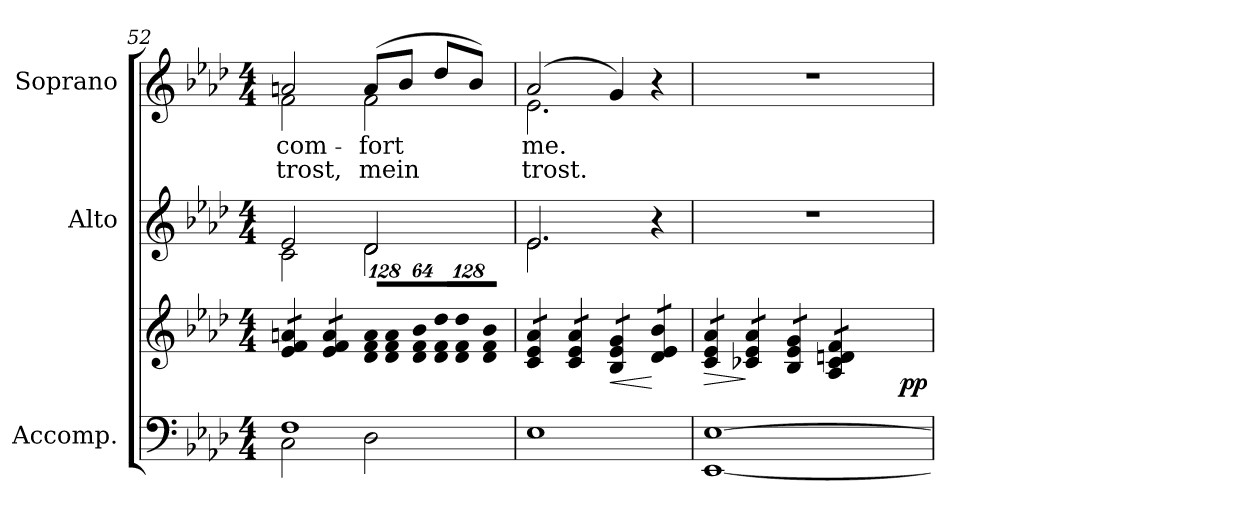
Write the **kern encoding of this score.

**kern	**kern	**dynam	**kern	**kern	**text	**text
*part3	*part3	*part3	*part2	*part1	*part1	*part1
*staff4	*staff3	*staff3/4	*staff2	*staff1	*staff1	*staff1
*I"Accomp.	*	*	*I"Alto	*I"Soprano	*	*
*	*	*	*I'A.	*I'S.	*	*
*clefF4	*clefG2	*	*clefG2	*clefG2	*	*
*k[b-e-a-d-]	*k[b-e-a-d-]	*	*k[b-e-a-d-]	*k[b-e-a-d-]	*	*
*A-:	*A-:	*	*A-:	*A-:	*	*
*M4/4	*M4/4	*	*M4/4	*M4/4	*	*
=52	=52	=52	=52	=52	=52	=52
*^	*	*	*	*	*	*
*	*	*Xbrackettup	*	*	*	*	*
*	*	*	*	*^	*	*	*
!	!	!	!	!	!	!	!LO:LY:b:color=#000000	!LO:LY:b:color=#000000
*	*	*	*	*	*	*^	*	*
*	*	*tremolo	*	*	*	*	*	*	*
1Fi	2Ci\	12e-i/ 12fi 12aniL	.	2e-i/	2ci\	2ani/	2fi\	-com-	trost,
.	.	12e-i/ 12fi 12ani	.	.	.	.	.	.	.
.	.	12e-i/ 12fi 12aniJ	.	.	.	.	.	.	.
.	.	12e-i/ 12fi 12aiL	.	.	.	.	.	.	.
.	.	12e-i/ 12fi 12ai	.	.	.	.	.	.	.
.	.	12e-i/ 12fi 12aiJ	.	.	.	.	.	.	.
*	*	*Xtremolo	*	*	*	*	*	*	*
!	!	!LO:N:vis=8	!	!	!	!	!	!	!
!	!	!	!	!	!	!	!	!LO:LY:b:color=#000000	!LO:LY:b:color=#000000
.	2D-i\	1024%85d-i/ 1024%85fi/ 1024%85ai/L	.	2d-i/	2d-i\	(8ai/L	2fi\	-fort	mein
!	!	!LO:N:vis=8	!	!	!	!	!	!	!
.	.	1024%85d-i/ 1024%85fi/ 1024%85ai/	.	.	.	.	.	.	.
.	.	.	.	.	.	8b-i/J	.	.	.
!	!	!LO:N:vis=8	!	!	!	!	!	!	!
.	.	512%43d-i/ 512%43fi/ 512%43b-i/J	.	.	.	.	.	.	.
!	!	!LO:N:vis=8	!	!	!	!	!	!	!
.	.	1024%85d-i/ 1024%85fi/ 1024%85dd-i/L	.	.	.	8dd-i/L	.	.	.
!	!	!LO:N:vis=8	!	!	!	!	!	!	!
.	.	1024%85d-i/ 1024%85fi/ 1024%85dd-i/	.	.	.	.	.	.	.
.	.	.	.	.	.	8b-i/J)	.	.	.
!	!	!LO:N:vis=8	!	!	!	!	!	!	!
.	.	512%43d-i/ 512%43fi/ 512%43b-i/J	.	.	.	.	.	.	.
*v	*v	*	*	*	*	*	*	*	*
!!LO:LB:g=z	!!
=53	=53	=53	=53	=53	=53	=53	=53	=53
!	!	!	!	!	!	!	!LO:LY:b:color=#000000	!LO:LY:b:color=#000000
*	*tremolo	*	*	*	*	*	*	*
1E-i	12ci/ 12e-i 12a-iL	.	2.e-i/	2.e-i\	(2a-i/	2.e-i\	me.	trost.
.	12ci/ 12e-i 12a-i	.	.	.	.	.	.	.
.	12ci/ 12e-i 12a-iJ	.	.	.	.	.	.	.
.	12ci/ 12e-i 12a-iL	.	.	.	.	.	.	.
.	12ci/ 12e-i 12a-i	.	.	.	.	.	.	.
.	12ci/ 12e-i 12a-iJ	.	.	.	.	.	.	.
!	!	!LO:HP:b	!	!	!	!	!	!
.	12B-i/ 12e-i 12giL	<	.	.	4gi/)	.	.	.
.	12B-i/ 12e-i 12gi	.	.	.	.	.	.	.
.	12B-i/ 12e-i 12giJ	.	.	.	.	.	.	.
.	12d-i/ 12e-i 12b-iL	[	4r	4ryy	4r	4ryy	.	.
.	12d-i/ 12e-i 12b-i	.	.	.	.	.	.	.
.	12d-i/ 12e-i 12b-iJ	.	.	.	.	.	.	.
=54	=54	=54	=54	=54	=54	=54	=54	=54
!	!	!LO:HP:b	!	!	!	!	!	!
*	*	*	*v	*v	*	*	*	*
*	*^	*	*	*v	*v	*	*
[1EE-i [1E-i	12ci/ 12e-i 12a-iL	2ryy	>	1r	1r	.	.
.	12ci/ 12e-i 12a-i	.	.	.	.	.	.
.	12ci/ 12e-i 12a-iJ	.	.	.	.	.	.
.	12c-Xi/ 12e-i 12a-iL	.	]	.	.	.	.
.	12c-Xi/ 12e-i 12a-i	.	.	.	.	.	.
.	12c-Xi/ 12e-i 12a-iJ	.	.	.	.	.	.
.	12B-i/ 12e-i 12giL	4ryy	.	.	.	.	.
.	12B-i/ 12e-i 12gi	.	.	.	.	.	.
.	12B-i/ 12e-i 12giJ	.	.	.	.	.	.
.	12A-i/ 12c-i 12dni 12fiL	8ryy	.	.	.	.	.
.	12A-i/ 12c-i 12dni 12fi	.	.	.	.	.	.
.	.	16ryy	.	.	.	.	.
.	12A-i/ 12c-i 12dni 12fiJ	.	.	.	.	.	.
*	*Xtremolo	*	*	*	*	*	*
.	.	32ryy	.	.	.	.	.
.	.	64ryy	.	.	.	.	.
.	.	128...ryy	.	.	.	.	.
.	.	1024ryy	pp	.	.	.	.
*	*v	*v	*	*	*	*	*
=	=	=	=	=	=	=
*-	*-	*-	*-	*-	*-	*-
